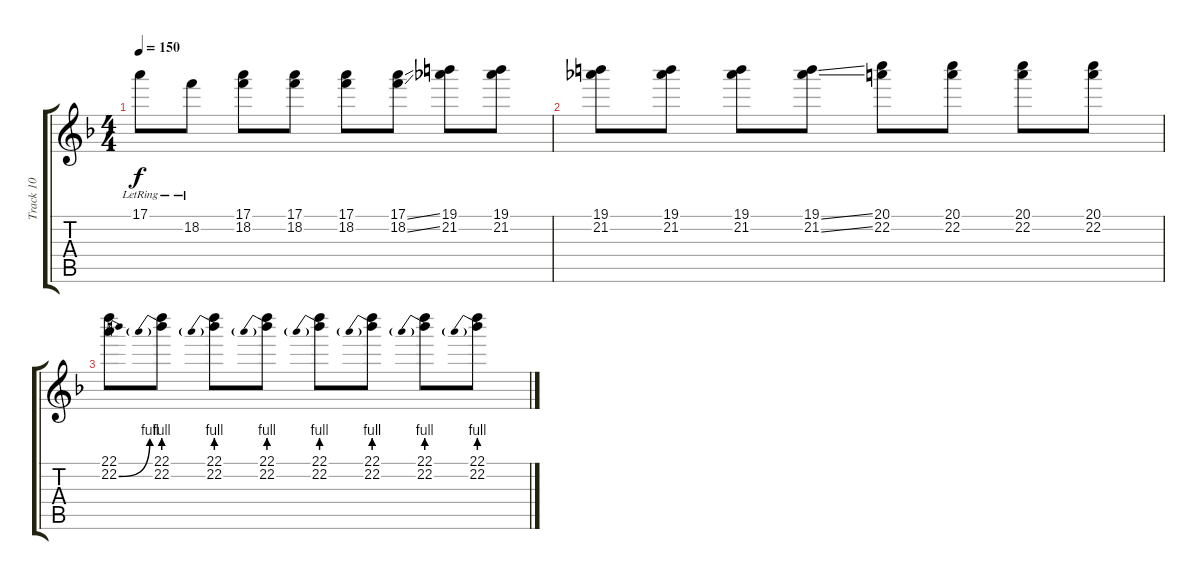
\track ("Track 10" "Track 10") {instrument distortionguitar}
\staff {score tabs}
\tuning (E4 B3 G3 D3 A2 D2) {hide}
\ts (4 4)
\tempo 150
\clef g2
\ks f
17.1{lr}.8{dy f} 18.2{lr}.8 (17.1 18.2).8 (17.1 18.2).8 (17.1 18.2).8 (17.1{ss} 18.2{ss}).8 (19.1 21.2).8 (19.1 21.2).8 |
(19.1 21.2).8 (19.1 21.2).8 (19.1 21.2).8 (19.1{ss} 21.2{ss}).8 (20.1 22.2).8 (20.1 22.2).8 (20.1 22.2).8 (20.1 22.2).8 |
(22.1 22.2{be (bend 0 0 60 4)}).8 (22.1 22.2{be (prebend 0 4 60 4)}).8 (22.1 22.2{be (prebend 0 4 60 4)}).8 (22.1 22.2{be (prebend 0 4 60 4)}).8 (22.1 22.2{be (prebend 0 4 60 4)}).8 (22.1 22.2{be (prebend 0 4 60 4)}).8 (22.1 22.2{be (prebend 0 4 60 4)}).8 (22.1 22.2{be (prebend 0 4 60 4)}).8
